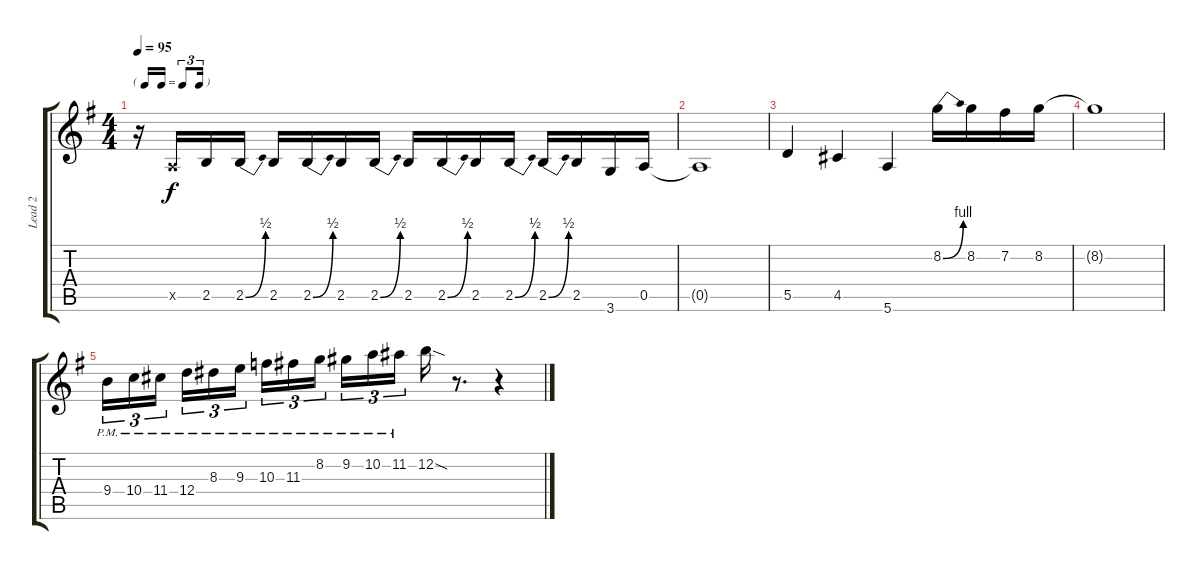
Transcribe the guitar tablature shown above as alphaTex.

\track ("Lead 2 " "Lead 2 ") {instrument overdrivenguitar}
\staff {score tabs}
\tuning (E4 B3 G3 D3 A2 E2) {hide}
\ts (4 4)
\tf triplet16th
\tempo 95
\clef g2
\ks eminor
r.16{dy f} 0.5{x}.16 2.5.16 2.5{be (bend 0 0 60 2)}.16 2.5.16 2.5{be (bend 0 0 60 2)}.16 2.5.16 2.5{be (bend 0 0 60 2)}.16 2.5.16 2.5{be (bend 0 0 60 2)}.16 2.5.16 2.5{be (bend 0 0 60 2)}.16 2.5{be (bend 0 0 60 2)}.16 2.5.16 3.6.16 0.5.16 |
0.5{t}.1 |
5.5.4 4.5.4 5.6.4 8.2{be (bend 0 0 60 4)}.16 8.2.16 7.2.16 8.2.16 |
8.2{t}.1 |
9.4{pm}.16{tu (3 2)} 10.4{pm}.16{tu (3 2)} 11.4{pm}.16{tu (3 2) beam splitsecondary} 12.4{pm}.16{tu (3 2)} 8.3{pm}.16{tu (3 2)} 9.3{pm}.16{tu (3 2)} 10.3{pm}.16{tu (3 2)} 11.3{pm}.16{tu (3 2)} 8.2{pm}.16{tu (3 2) beam splitsecondary} 9.2{pm}.16{tu (3 2)} 10.2{pm}.16{tu (3 2)} 11.2{pm}.16{tu (3 2)} 12.2{sod}.16 r.8{d} r.4
